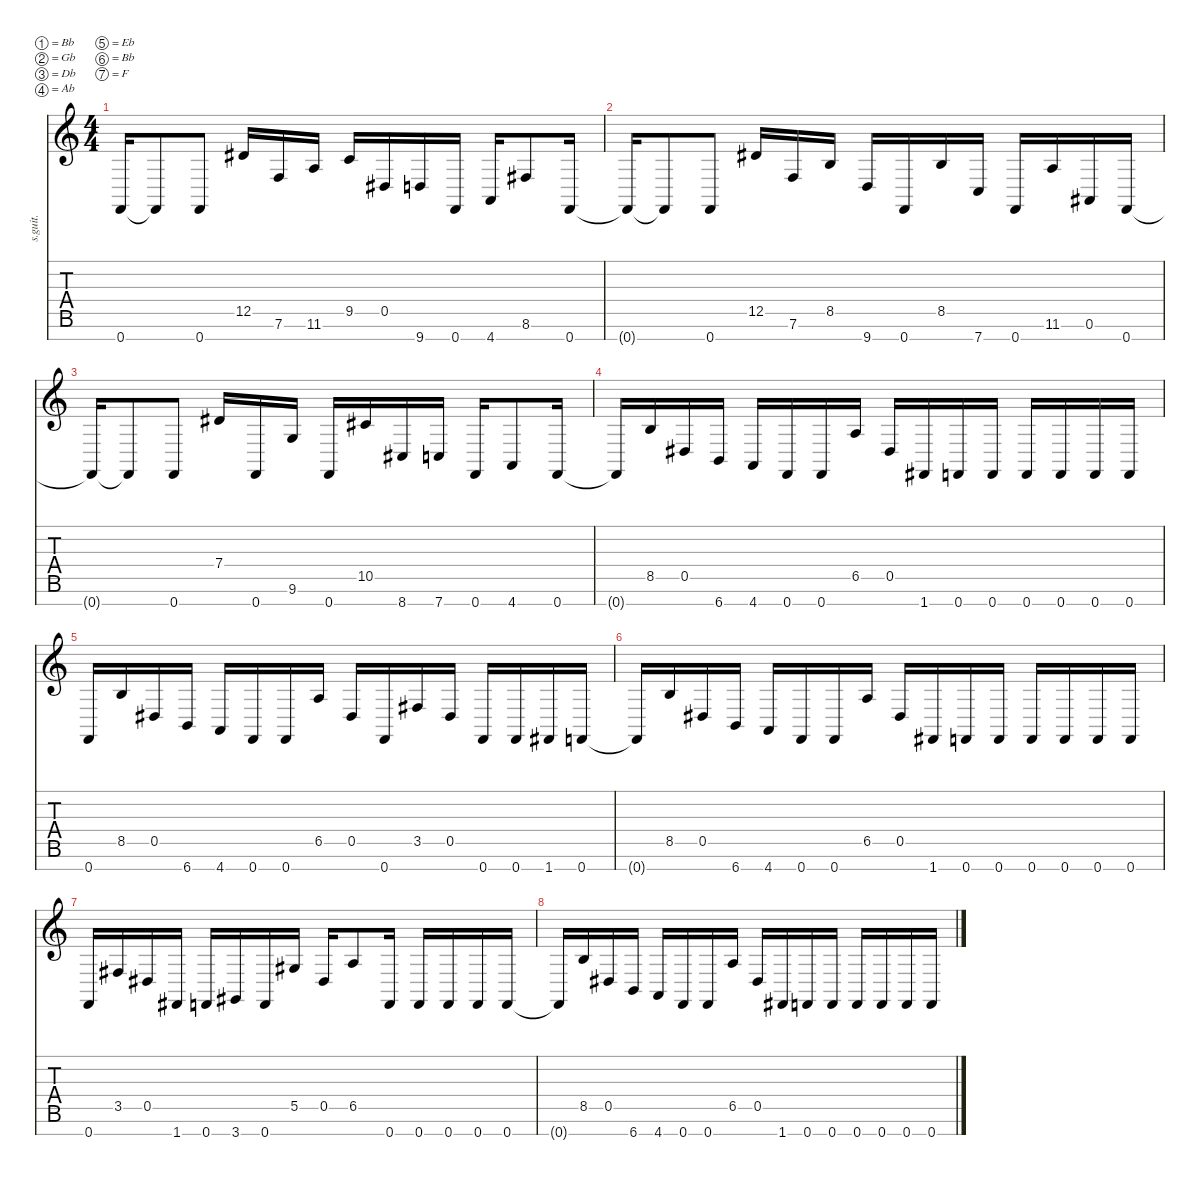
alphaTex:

\defaultSystemsLayout 4
\hideDynamics
\bracketExtendMode nobrackets
\track ("Fredrik Thordendal" "s.guit.") {instrument distortionguitar}
\staff {score tabs}
\tuning (Bb3 Gb3 Db3 Ab2 Eb2 Bb1 F1)
\ts (4 4)
\tempo (110 hide)
\clef g2
\ks c
0.7{t}.16{lyrics (0 "") lyrics (1 "") lyrics (2 "") lyrics (3 "") lyrics (4 "") dy f} 0.7{t}.8{lyrics (0 "") lyrics (1 "") lyrics (2 "") lyrics (3 "") lyrics (4 "")} 0.7.8{lyrics (0 "") lyrics (1 "") lyrics (2 "") lyrics (3 "") lyrics (4 "")} 12.5{acc #}.16{lyrics (0 "") lyrics (1 "") lyrics (2 "") lyrics (3 "") lyrics (4 "")} 7.6.16{lyrics (0 "") lyrics (1 "") lyrics (2 "") lyrics (3 "") lyrics (4 "")} 11.6.16{lyrics (0 "") lyrics (1 "") lyrics (2 "") lyrics (3 "") lyrics (4 "")} 9.5.16{lyrics (0 "") lyrics (1 "") lyrics (2 "") lyrics (3 "") lyrics (4 "")} 0.5{acc #}.16{lyrics (0 "") lyrics (1 "") lyrics (2 "") lyrics (3 "") lyrics (4 "")} 9.7.16{lyrics (0 "") lyrics (1 "") lyrics (2 "") lyrics (3 "") lyrics (4 "")} 0.7.16{lyrics (0 "") lyrics (1 "") lyrics (2 "") lyrics (3 "") lyrics (4 "")} 4.7.16{lyrics (0 "") lyrics (1 "") lyrics (2 "") lyrics (3 "") lyrics (4 "")} 8.6{acc #}.8{lyrics (0 "") lyrics (1 "") lyrics (2 "") lyrics (3 "") lyrics (4 "")} 0.7.16{lyrics (0 "") lyrics (1 "") lyrics (2 "") lyrics (3 "") lyrics (4 "")} |
0.7{t}.16{lyrics (0 "") lyrics (1 "") lyrics (2 "") lyrics (3 "") lyrics (4 "")} 0.7{t}.8{lyrics (0 "") lyrics (1 "") lyrics (2 "") lyrics (3 "") lyrics (4 "")} 0.7.8{lyrics (0 "") lyrics (1 "") lyrics (2 "") lyrics (3 "") lyrics (4 "")} 12.5{acc #}.16{lyrics (0 "") lyrics (1 "") lyrics (2 "") lyrics (3 "") lyrics (4 "")} 7.6.16{lyrics (0 "") lyrics (1 "") lyrics (2 "") lyrics (3 "") lyrics (4 "")} 8.5.16{lyrics (0 "") lyrics (1 "") lyrics (2 "") lyrics (3 "") lyrics (4 "")} 9.7.16{lyrics (0 "") lyrics (1 "") lyrics (2 "") lyrics (3 "") lyrics (4 "")} 0.7.16{lyrics (0 "") lyrics (1 "") lyrics (2 "") lyrics (3 "") lyrics (4 "")} 8.5.16{lyrics (0 "") lyrics (1 "") lyrics (2 "") lyrics (3 "") lyrics (4 "")} 7.7.16{lyrics (0 "") lyrics (1 "") lyrics (2 "") lyrics (3 "") lyrics (4 "")} 0.7.16{lyrics (0 "") lyrics (1 "") lyrics (2 "") lyrics (3 "") lyrics (4 "")} 11.6.16{lyrics (0 "") lyrics (1 "") lyrics (2 "") lyrics (3 "") lyrics (4 "")} 0.6{acc #}.16{lyrics (0 "") lyrics (1 "") lyrics (2 "") lyrics (3 "") lyrics (4 "")} 0.7.16{lyrics (0 "") lyrics (1 "") lyrics (2 "") lyrics (3 "") lyrics (4 "")} |
0.7{t}.16{lyrics (0 "") lyrics (1 "") lyrics (2 "") lyrics (3 "") lyrics (4 "")} 0.7{t}.8{lyrics (0 "") lyrics (1 "") lyrics (2 "") lyrics (3 "") lyrics (4 "")} 0.7.8{lyrics (0 "") lyrics (1 "") lyrics (2 "") lyrics (3 "") lyrics (4 "")} 7.4{acc #}.16{lyrics (0 "") lyrics (1 "") lyrics (2 "") lyrics (3 "") lyrics (4 "")} 0.7.16{lyrics (0 "") lyrics (1 "") lyrics (2 "") lyrics (3 "") lyrics (4 "")} 9.6.16{lyrics (0 "") lyrics (1 "") lyrics (2 "") lyrics (3 "") lyrics (4 "")} 0.7.16{lyrics (0 "") lyrics (1 "") lyrics (2 "") lyrics (3 "") lyrics (4 "")} 10.5{acc #}.16{lyrics (0 "") lyrics (1 "") lyrics (2 "") lyrics (3 "") lyrics (4 "")} 8.7{acc #}.16{lyrics (0 "") lyrics (1 "") lyrics (2 "") lyrics (3 "") lyrics (4 "")} 7.7.16{lyrics (0 "") lyrics (1 "") lyrics (2 "") lyrics (3 "") lyrics (4 "")} 0.7.16{lyrics (0 "") lyrics (1 "") lyrics (2 "") lyrics (3 "") lyrics (4 "")} 4.7.8{lyrics (0 "") lyrics (1 "") lyrics (2 "") lyrics (3 "") lyrics (4 "")} 0.7.16{lyrics (0 "") lyrics (1 "") lyrics (2 "") lyrics (3 "") lyrics (4 "")} |
0.7{t}.16{lyrics (0 "") lyrics (1 "") lyrics (2 "") lyrics (3 "") lyrics (4 "")} 8.5.16{lyrics (0 "") lyrics (1 "") lyrics (2 "") lyrics (3 "") lyrics (4 "")} 0.5{acc #}.16{lyrics (0 "") lyrics (1 "") lyrics (2 "") lyrics (3 "") lyrics (4 "")} 6.7.16{lyrics (0 "") lyrics (1 "") lyrics (2 "") lyrics (3 "") lyrics (4 "")} 4.7.16{lyrics (0 "") lyrics (1 "") lyrics (2 "") lyrics (3 "") lyrics (4 "")} 0.7.16{lyrics (0 "") lyrics (1 "") lyrics (2 "") lyrics (3 "") lyrics (4 "")} 0.7.16{lyrics (0 "") lyrics (1 "") lyrics (2 "") lyrics (3 "") lyrics (4 "")} 6.5.16{lyrics (0 "") lyrics (1 "") lyrics (2 "") lyrics (3 "") lyrics (4 "")} 0.5{acc #}.16{lyrics (0 "") lyrics (1 "") lyrics (2 "") lyrics (3 "") lyrics (4 "")} 1.7{acc #}.16{lyrics (0 "") lyrics (1 "") lyrics (2 "") lyrics (3 "") lyrics (4 "")} 0.7.16{lyrics (0 "") lyrics (1 "") lyrics (2 "") lyrics (3 "") lyrics (4 "")} 0.7.16{lyrics (0 "") lyrics (1 "") lyrics (2 "") lyrics (3 "") lyrics (4 "")} 0.7.16{lyrics (0 "") lyrics (1 "") lyrics (2 "") lyrics (3 "") lyrics (4 "")} 0.7.16{lyrics (0 "") lyrics (1 "") lyrics (2 "") lyrics (3 "") lyrics (4 "")} 0.7.16{lyrics (0 "") lyrics (1 "") lyrics (2 "") lyrics (3 "") lyrics (4 "")} 0.7.16{lyrics (0 "") lyrics (1 "") lyrics (2 "") lyrics (3 "") lyrics (4 "")} |
0.7.16{lyrics (0 "") lyrics (1 "") lyrics (2 "") lyrics (3 "") lyrics (4 "")} 8.5.16{lyrics (0 "") lyrics (1 "") lyrics (2 "") lyrics (3 "") lyrics (4 "")} 0.5{acc #}.16{lyrics (0 "") lyrics (1 "") lyrics (2 "") lyrics (3 "") lyrics (4 "")} 6.7.16{lyrics (0 "") lyrics (1 "") lyrics (2 "") lyrics (3 "") lyrics (4 "")} 4.7.16{lyrics (0 "") lyrics (1 "") lyrics (2 "") lyrics (3 "") lyrics (4 "")} 0.7.16{lyrics (0 "") lyrics (1 "") lyrics (2 "") lyrics (3 "") lyrics (4 "")} 0.7.16{lyrics (0 "") lyrics (1 "") lyrics (2 "") lyrics (3 "") lyrics (4 "")} 6.5.16{lyrics (0 "") lyrics (1 "") lyrics (2 "") lyrics (3 "") lyrics (4 "")} 0.5{acc #}.16{lyrics (0 "") lyrics (1 "") lyrics (2 "") lyrics (3 "") lyrics (4 "")} 0.7.16{lyrics (0 "") lyrics (1 "") lyrics (2 "") lyrics (3 "") lyrics (4 "")} 3.5{acc #}.16{lyrics (0 "") lyrics (1 "") lyrics (2 "") lyrics (3 "") lyrics (4 "")} 0.5{acc #}.16{lyrics (0 "") lyrics (1 "") lyrics (2 "") lyrics (3 "") lyrics (4 "")} 0.7.16{lyrics (0 "") lyrics (1 "") lyrics (2 "") lyrics (3 "") lyrics (4 "")} 0.7.16{lyrics (0 "") lyrics (1 "") lyrics (2 "") lyrics (3 "") lyrics (4 "")} 1.7{acc #}.16{lyrics (0 "") lyrics (1 "") lyrics (2 "") lyrics (3 "") lyrics (4 "")} 0.7.16{lyrics (0 "") lyrics (1 "") lyrics (2 "") lyrics (3 "") lyrics (4 "")} |
0.7{t}.16{lyrics (0 "") lyrics (1 "") lyrics (2 "") lyrics (3 "") lyrics (4 "")} 8.5.16{lyrics (0 "") lyrics (1 "") lyrics (2 "") lyrics (3 "") lyrics (4 "")} 0.5{acc #}.16{lyrics (0 "") lyrics (1 "") lyrics (2 "") lyrics (3 "") lyrics (4 "")} 6.7.16{lyrics (0 "") lyrics (1 "") lyrics (2 "") lyrics (3 "") lyrics (4 "")} 4.7.16{lyrics (0 "") lyrics (1 "") lyrics (2 "") lyrics (3 "") lyrics (4 "")} 0.7.16{lyrics (0 "") lyrics (1 "") lyrics (2 "") lyrics (3 "") lyrics (4 "")} 0.7.16{lyrics (0 "") lyrics (1 "") lyrics (2 "") lyrics (3 "") lyrics (4 "")} 6.5.16{lyrics (0 "") lyrics (1 "") lyrics (2 "") lyrics (3 "") lyrics (4 "")} 0.5{acc #}.16{lyrics (0 "") lyrics (1 "") lyrics (2 "") lyrics (3 "") lyrics (4 "")} 1.7{acc #}.16{lyrics (0 "") lyrics (1 "") lyrics (2 "") lyrics (3 "") lyrics (4 "")} 0.7.16{lyrics (0 "") lyrics (1 "") lyrics (2 "") lyrics (3 "") lyrics (4 "")} 0.7.16{lyrics (0 "") lyrics (1 "") lyrics (2 "") lyrics (3 "") lyrics (4 "")} 0.7.16{lyrics (0 "") lyrics (1 "") lyrics (2 "") lyrics (3 "") lyrics (4 "")} 0.7.16{lyrics (0 "") lyrics (1 "") lyrics (2 "") lyrics (3 "") lyrics (4 "")} 0.7.16{lyrics (0 "") lyrics (1 "") lyrics (2 "") lyrics (3 "") lyrics (4 "")} 0.7.16{lyrics (0 "") lyrics (1 "") lyrics (2 "") lyrics (3 "") lyrics (4 "")} |
0.7.16{lyrics (0 "") lyrics (1 "") lyrics (2 "") lyrics (3 "") lyrics (4 "")} 3.5{acc #}.16{lyrics (0 "") lyrics (1 "") lyrics (2 "") lyrics (3 "") lyrics (4 "")} 0.5{acc #}.16{lyrics (0 "") lyrics (1 "") lyrics (2 "") lyrics (3 "") lyrics (4 "")} 1.7{acc #}.16{lyrics (0 "") lyrics (1 "") lyrics (2 "") lyrics (3 "") lyrics (4 "")} 0.7.16{lyrics (0 "") lyrics (1 "") lyrics (2 "") lyrics (3 "") lyrics (4 "")} 3.7{acc #}.16{lyrics (0 "") lyrics (1 "") lyrics (2 "") lyrics (3 "") lyrics (4 "")} 0.7.16{lyrics (0 "") lyrics (1 "") lyrics (2 "") lyrics (3 "") lyrics (4 "")} 5.5{acc #}.16{lyrics (0 "") lyrics (1 "") lyrics (2 "") lyrics (3 "") lyrics (4 "")} 0.5{acc #}.16{lyrics (0 "") lyrics (1 "") lyrics (2 "") lyrics (3 "") lyrics (4 "")} 6.5.8{lyrics (0 "") lyrics (1 "") lyrics (2 "") lyrics (3 "") lyrics (4 "")} 0.7.16{lyrics (0 "") lyrics (1 "") lyrics (2 "") lyrics (3 "") lyrics (4 "")} 0.7.16{lyrics (0 "") lyrics (1 "") lyrics (2 "") lyrics (3 "") lyrics (4 "")} 0.7.16{lyrics (0 "") lyrics (1 "") lyrics (2 "") lyrics (3 "") lyrics (4 "")} 0.7.16{lyrics (0 "") lyrics (1 "") lyrics (2 "") lyrics (3 "") lyrics (4 "")} 0.7.16{lyrics (0 "") lyrics (1 "") lyrics (2 "") lyrics (3 "") lyrics (4 "")} |
0.7{t}.16{lyrics (0 "") lyrics (1 "") lyrics (2 "") lyrics (3 "") lyrics (4 "")} 8.5.16{lyrics (0 "") lyrics (1 "") lyrics (2 "") lyrics (3 "") lyrics (4 "")} 0.5{acc #}.16{lyrics (0 "") lyrics (1 "") lyrics (2 "") lyrics (3 "") lyrics (4 "")} 6.7.16{lyrics (0 "") lyrics (1 "") lyrics (2 "") lyrics (3 "") lyrics (4 "")} 4.7.16{lyrics (0 "") lyrics (1 "") lyrics (2 "") lyrics (3 "") lyrics (4 "")} 0.7.16{lyrics (0 "") lyrics (1 "") lyrics (2 "") lyrics (3 "") lyrics (4 "")} 0.7.16{lyrics (0 "") lyrics (1 "") lyrics (2 "") lyrics (3 "") lyrics (4 "")} 6.5.16{lyrics (0 "") lyrics (1 "") lyrics (2 "") lyrics (3 "") lyrics (4 "")} 0.5{acc #}.16{lyrics (0 "") lyrics (1 "") lyrics (2 "") lyrics (3 "") lyrics (4 "")} 1.7{acc #}.16{lyrics (0 "") lyrics (1 "") lyrics (2 "") lyrics (3 "") lyrics (4 "")} 0.7.16{lyrics (0 "") lyrics (1 "") lyrics (2 "") lyrics (3 "") lyrics (4 "")} 0.7.16{lyrics (0 "") lyrics (1 "") lyrics (2 "") lyrics (3 "") lyrics (4 "")} 0.7.16{lyrics (0 "") lyrics (1 "") lyrics (2 "") lyrics (3 "") lyrics (4 "")} 0.7.16{lyrics (0 "") lyrics (1 "") lyrics (2 "") lyrics (3 "") lyrics (4 "")} 0.7.16{lyrics (0 "") lyrics (1 "") lyrics (2 "") lyrics (3 "") lyrics (4 "")} 0.7.16{lyrics (0 "") lyrics (1 "") lyrics (2 "") lyrics (3 "") lyrics (4 "")}
